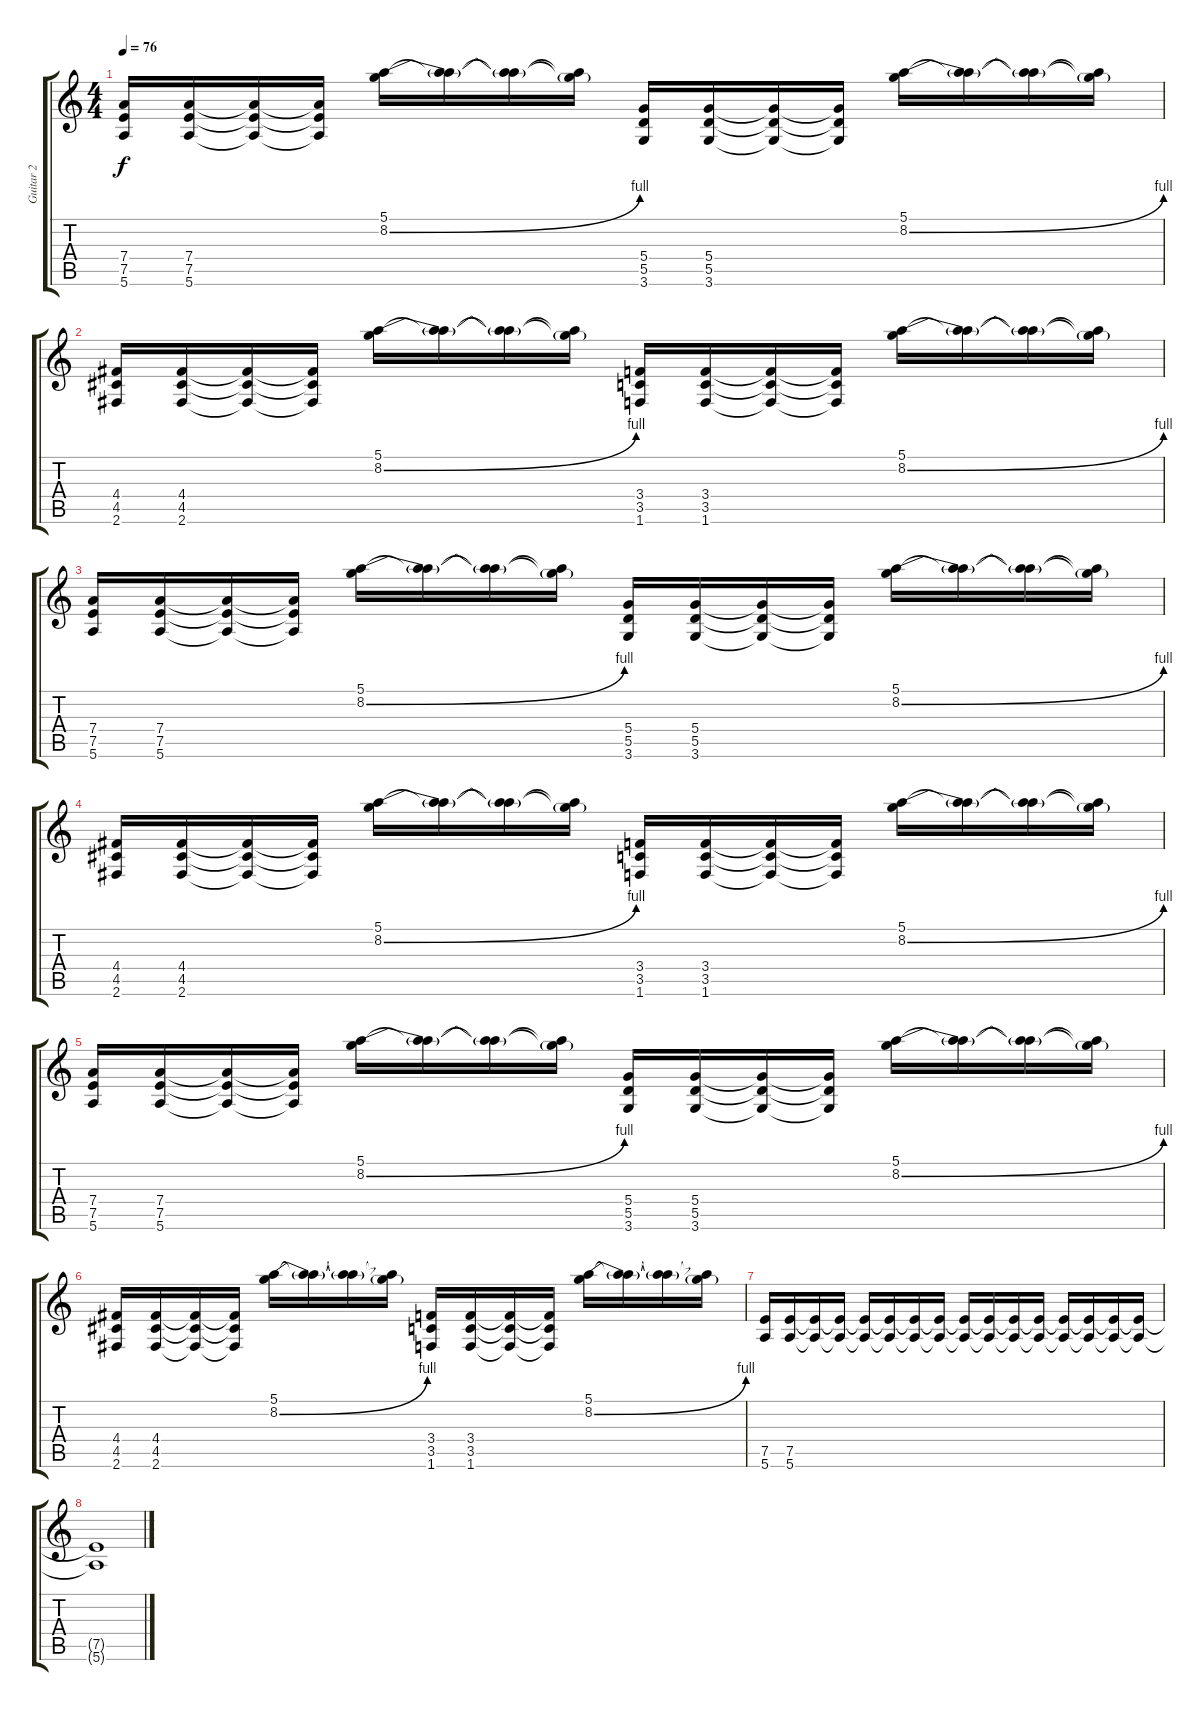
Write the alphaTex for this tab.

\track ("Guitar 2" "Guitar 2") {instrument distortionguitar}
\staff {score tabs}
\tuning (E4 B3 G3 D3 A2 E2) {hide}
\ts (4 4)
\tempo 76
\clef g2
\ks c
(7.4 7.5 5.6).16{dy f} (7.4 7.5 5.6).16 (7.4{t} 7.5{t} 5.6{t}).16 (7.4{t} 7.5{t} 5.6{t}).16 (5.1 8.2{be (bend 0 0 60 4)}).16 (5.1{t} 8.2{t}).16 (5.1{t} 8.2{t}).16 (5.1{t} 8.2{t}).16 (5.4 5.5 3.6).16 (5.4 5.5 3.6).16 (5.4{t} 5.5{t} 3.6{t}).16 (5.4{t} 5.5{t} 3.6{t}).16 (5.1 8.2{be (bend 0 0 60 4)}).16 (5.1{t} 8.2{t}).16 (5.1{t} 8.2{t}).16 (5.1{t} 8.2{t}).16 |
(4.4 4.5 2.6).16 (4.4 4.5 2.6).16 (4.4{t} 4.5{t} 2.6{t}).16 (4.4{t} 4.5{t} 2.6{t}).16 (5.1 8.2{be (bend 0 0 60 4)}).16 (5.1{t} 8.2{t}).16 (5.1{t} 8.2{t}).16 (5.1{t} 8.2{t}).16 (3.4 3.5 1.6).16 (3.4 3.5 1.6).16 (3.4{t} 3.5{t} 1.6{t}).16 (3.4{t} 3.5{t} 1.6{t}).16 (5.1 8.2{be (bend 0 0 60 4)}).16 (5.1{t} 8.2{t}).16 (5.1{t} 8.2{t}).16 (5.1{t} 8.2{t}).16 |
(7.4 7.5 5.6).16 (7.4 7.5 5.6).16 (7.4{t} 7.5{t} 5.6{t}).16 (7.4{t} 7.5{t} 5.6{t}).16 (5.1 8.2{be (bend 0 0 60 4)}).16 (5.1{t} 8.2{t}).16 (5.1{t} 8.2{t}).16 (5.1{t} 8.2{t}).16 (5.4 5.5 3.6).16 (5.4 5.5 3.6).16 (5.4{t} 5.5{t} 3.6{t}).16 (5.4{t} 5.5{t} 3.6{t}).16 (5.1 8.2{be (bend 0 0 60 4)}).16 (5.1{t} 8.2{t}).16 (5.1{t} 8.2{t}).16 (5.1{t} 8.2{t}).16 |
(4.4 4.5 2.6).16 (4.4 4.5 2.6).16 (4.4{t} 4.5{t} 2.6{t}).16 (4.4{t} 4.5{t} 2.6{t}).16 (5.1 8.2{be (bend 0 0 60 4)}).16 (5.1{t} 8.2{t}).16 (5.1{t} 8.2{t}).16 (5.1{t} 8.2{t}).16 (3.4 3.5 1.6).16 (3.4 3.5 1.6).16 (3.4{t} 3.5{t} 1.6{t}).16 (3.4{t} 3.5{t} 1.6{t}).16 (5.1 8.2{be (bend 0 0 60 4)}).16 (5.1{t} 8.2{t}).16 (5.1{t} 8.2{t}).16 (5.1{t} 8.2{t}).16 |
(7.4 7.5 5.6).16 (7.4 7.5 5.6).16 (7.4{t} 7.5{t} 5.6{t}).16 (7.4{t} 7.5{t} 5.6{t}).16 (5.1 8.2{be (bend 0 0 60 4)}).16 (5.1{t} 8.2{t}).16 (5.1{t} 8.2{t}).16 (5.1{t} 8.2{t}).16 (5.4 5.5 3.6).16 (5.4 5.5 3.6).16 (5.4{t} 5.5{t} 3.6{t}).16 (5.4{t} 5.5{t} 3.6{t}).16 (5.1 8.2{be (bend 0 0 60 4)}).16 (5.1{t} 8.2{t}).16 (5.1{t} 8.2{t}).16 (5.1{t} 8.2{t}).16 |
(4.4 4.5 2.6).16 (4.4 4.5 2.6).16 (4.4{t} 4.5{t} 2.6{t}).16 (4.4{t} 4.5{t} 2.6{t}).16 (5.1 8.2{be (bend 0 0 60 4)}).16 (5.1{t} 8.2{t}).16 (5.1{t} 8.2{t}).16 (5.1{t} 8.2{t}).16 (3.4 3.5 1.6).16 (3.4 3.5 1.6).16 (3.4{t} 3.5{t} 1.6{t}).16 (3.4{t} 3.5{t} 1.6{t}).16 (5.1 8.2{be (bend 0 0 60 4)}).16 (5.1{t} 8.2{t}).16 (5.1{t} 8.2{t}).16 (5.1{t} 8.2{t}).16 |
(7.5 5.6).16 (7.5 5.6).16 (7.5{t} 5.6{t}).16 (7.5{t} 5.6{t}).16 (7.5{t} 5.6{t}).16 (7.5{t} 5.6{t}).16 (7.5{t} 5.6{t}).16 (7.5{t} 5.6{t}).16 (7.5{t} 5.6{t}).16 (7.5{t} 5.6{t}).16 (7.5{t} 5.6{t}).16 (7.5{t} 5.6{t}).16 (7.5{t} 5.6{t}).16 (7.5{t} 5.6{t}).16 (7.5{t} 5.6{t}).16 (7.5{t} 5.6{t}).16 |
(7.5{t} 5.6{t}).1
